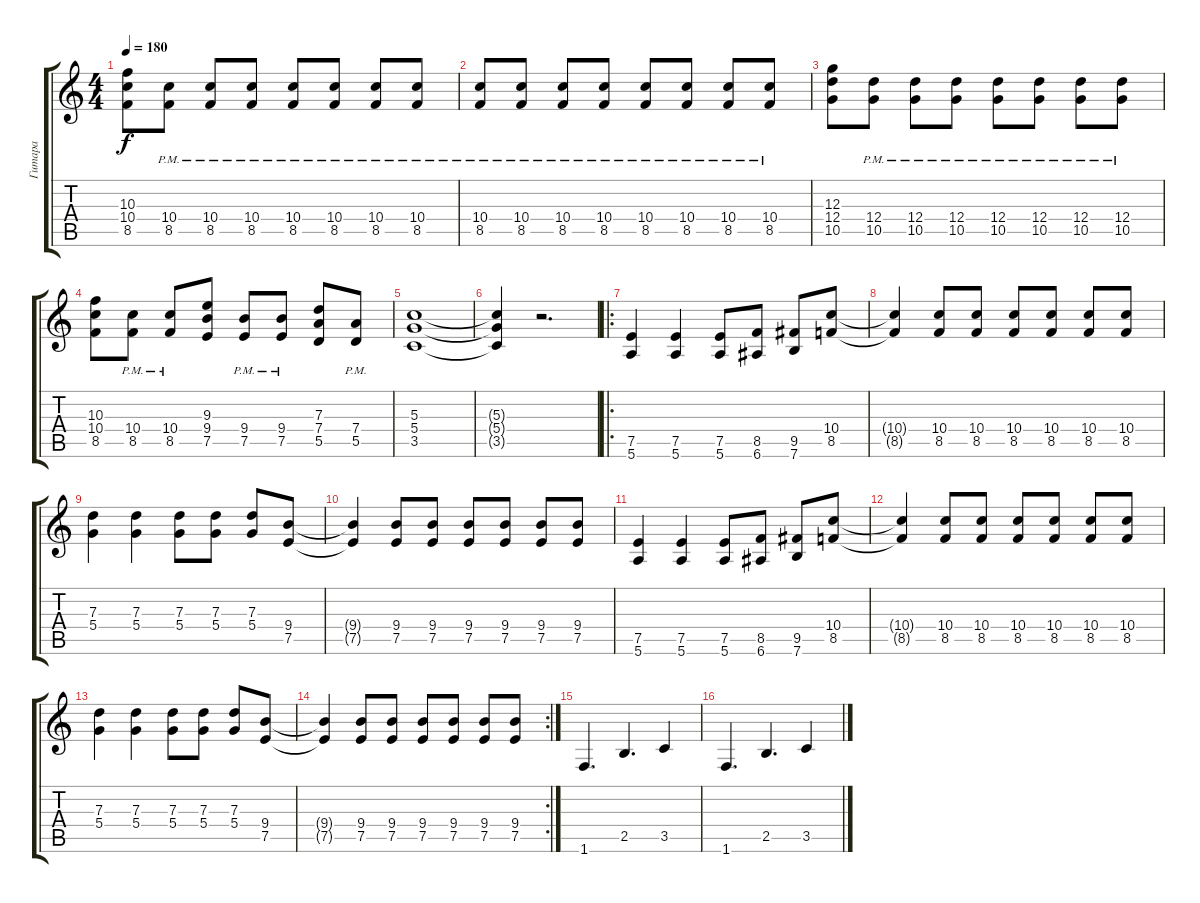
\track ("Гитара" "Гитара") {instrument distortionguitar}
\staff {score tabs}
\tuning (E4 B3 G3 D3 A2 E2) {hide}
\ts (4 4)
\tempo 180
\clef g2
\ks c
(10.3 10.4 8.5).8{dy f} (10.4{pm} 8.5{pm}).8 (10.4{pm} 8.5{pm}).8 (10.4{pm} 8.5{pm}).8 (10.4{pm} 8.5{pm}).8 (10.4{pm} 8.5{pm}).8 (10.4{pm} 8.5{pm}).8 (10.4{pm} 8.5{pm}).8 |
(10.4{pm} 8.5{pm}).8 (10.4{pm} 8.5{pm}).8 (10.4{pm} 8.5{pm}).8 (10.4{pm} 8.5{pm}).8 (10.4{pm} 8.5{pm}).8 (10.4{pm} 8.5{pm}).8 (10.4{pm} 8.5{pm}).8 (10.4{pm} 8.5{pm}).8 |
(12.3 12.4 10.5).8 (12.4{pm} 10.5{pm}).8 (12.4{pm} 10.5{pm}).8 (12.4{pm} 10.5{pm}).8 (12.4{pm} 10.5{pm}).8 (12.4{pm} 10.5{pm}).8 (12.4{pm} 10.5{pm}).8 (12.4{pm} 10.5{pm}).8 |
(10.3 10.4 8.5).8 (10.4{pm} 8.5{pm}).8 (10.4{pm} 8.5{pm}).8 (9.3 9.4 7.5).8 (9.4{pm} 7.5{pm}).8 (9.4{pm} 7.5{pm}).8 (7.3 7.4 5.5).8 (7.4{pm} 5.5{pm}).8 |
(5.3 5.4 3.5).1 |
(5.3{t} 5.4{t} 3.5{t}).4 r.2{d} |
\ro
(7.5 5.6).4 (7.5 5.6).4 (7.5 5.6).8 (8.5 6.6).8 (9.5 7.6).8 (10.4 8.5).8 |
(10.4{t} 8.5{t}).4 (10.4 8.5).8 (10.4 8.5).8 (10.4 8.5).8 (10.4 8.5).8 (10.4 8.5).8 (10.4 8.5).8 |
(7.3 5.4).4 (7.3 5.4).4 (7.3 5.4).8 (7.3 5.4).8 (7.3 5.4).8 (9.4 7.5).8 |
(9.4{t} 7.5{t}).4 (9.4 7.5).8 (9.4 7.5).8 (9.4 7.5).8 (9.4 7.5).8 (9.4 7.5).8 (9.4 7.5).8 |
(7.5 5.6).4 (7.5 5.6).4 (7.5 5.6).8 (8.5 6.6).8 (9.5 7.6).8 (10.4 8.5).8 |
(10.4{t} 8.5{t}).4 (10.4 8.5).8 (10.4 8.5).8 (10.4 8.5).8 (10.4 8.5).8 (10.4 8.5).8 (10.4 8.5).8 |
(7.3 5.4).4 (7.3 5.4).4 (7.3 5.4).8 (7.3 5.4).8 (7.3 5.4).8 (9.4 7.5).8 |
\rc 2
(9.4{t} 7.5{t}).4 (9.4 7.5).8 (9.4 7.5).8 (9.4 7.5).8 (9.4 7.5).8 (9.4 7.5).8 (9.4 7.5).8 |
1.6.4{d} 2.5.4{d} 3.5.4 |
1.6.4{d} 2.5.4{d} 3.5.4
